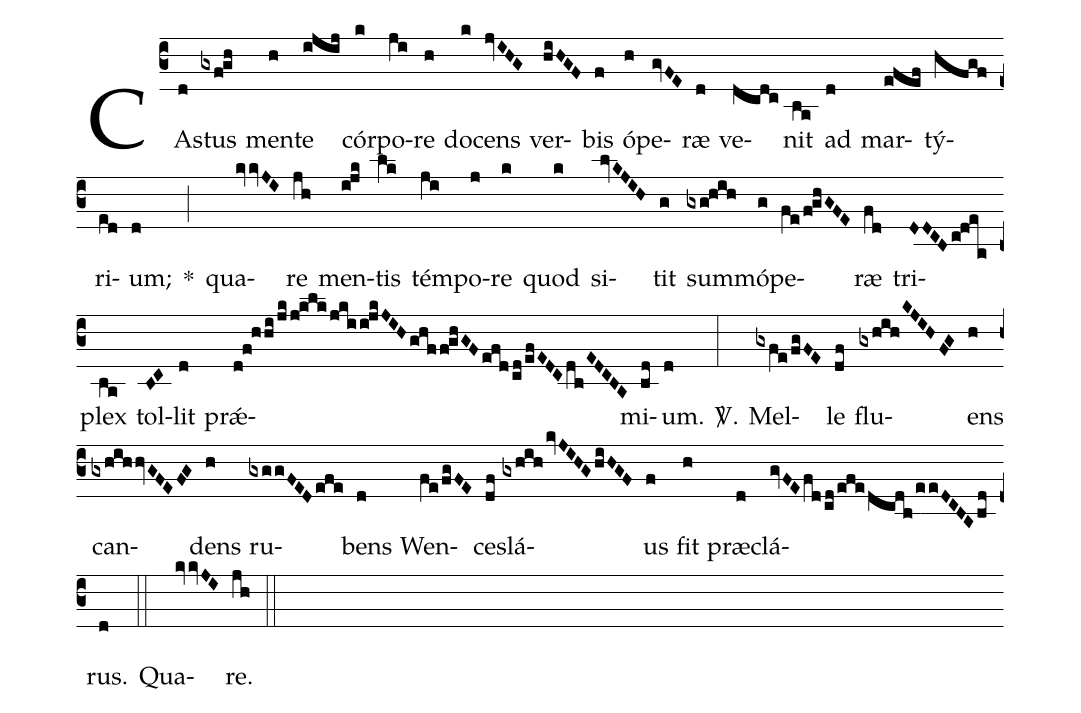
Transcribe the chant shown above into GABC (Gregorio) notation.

%%
(c3)
CAs(d)tus(gxf!gh) men(h)te(ijij) cór(k)po(ji)re(h) do(k)cens(jvIHG) ver(hiHGF)bis(f) ó(h)pe(gvFE)ræ(d) ve(dcdc)nit(ba) ad(d) mar(efef)tý(hfgf)ri(ed)um;(d) *(;)
qua(kvvJI)re(jh) men(i!jk)tis(lk) tém(ji)po(j)re(k) quod(k) si(lvKJIH)tit(g) sum(gxg!hih)mó(g)pe(fe/f!ghGFE)ræ(fd) tri(DDCBc!dea)plex(ba) tol(BC)lit(d) prǽ(d!f!h/hi/jk/j!klk/jki/i!jkJIHghf/f!ghGF/efd/cd/efEDCdbEDCBA)mi(bd)um.(d) <sp>V/</sp>.(:)
Mel(gxfe/fgFE)le(df) flu(gxhihKJIH/FG)ens(h) can(gxhihhvGFE/FG)dens(h) ru(gxggFEDefe)bens(d) Wen(fe/fgFE)ces(df)lá(gxhihkvJIHGhiHGF)us(f) fit(h) præ(d)clá(gvFEfd/cd/efe/dcdb/eeDCBAbd)rus.(d) (::)
Qua(kvvJI)re.(jh) (::)
